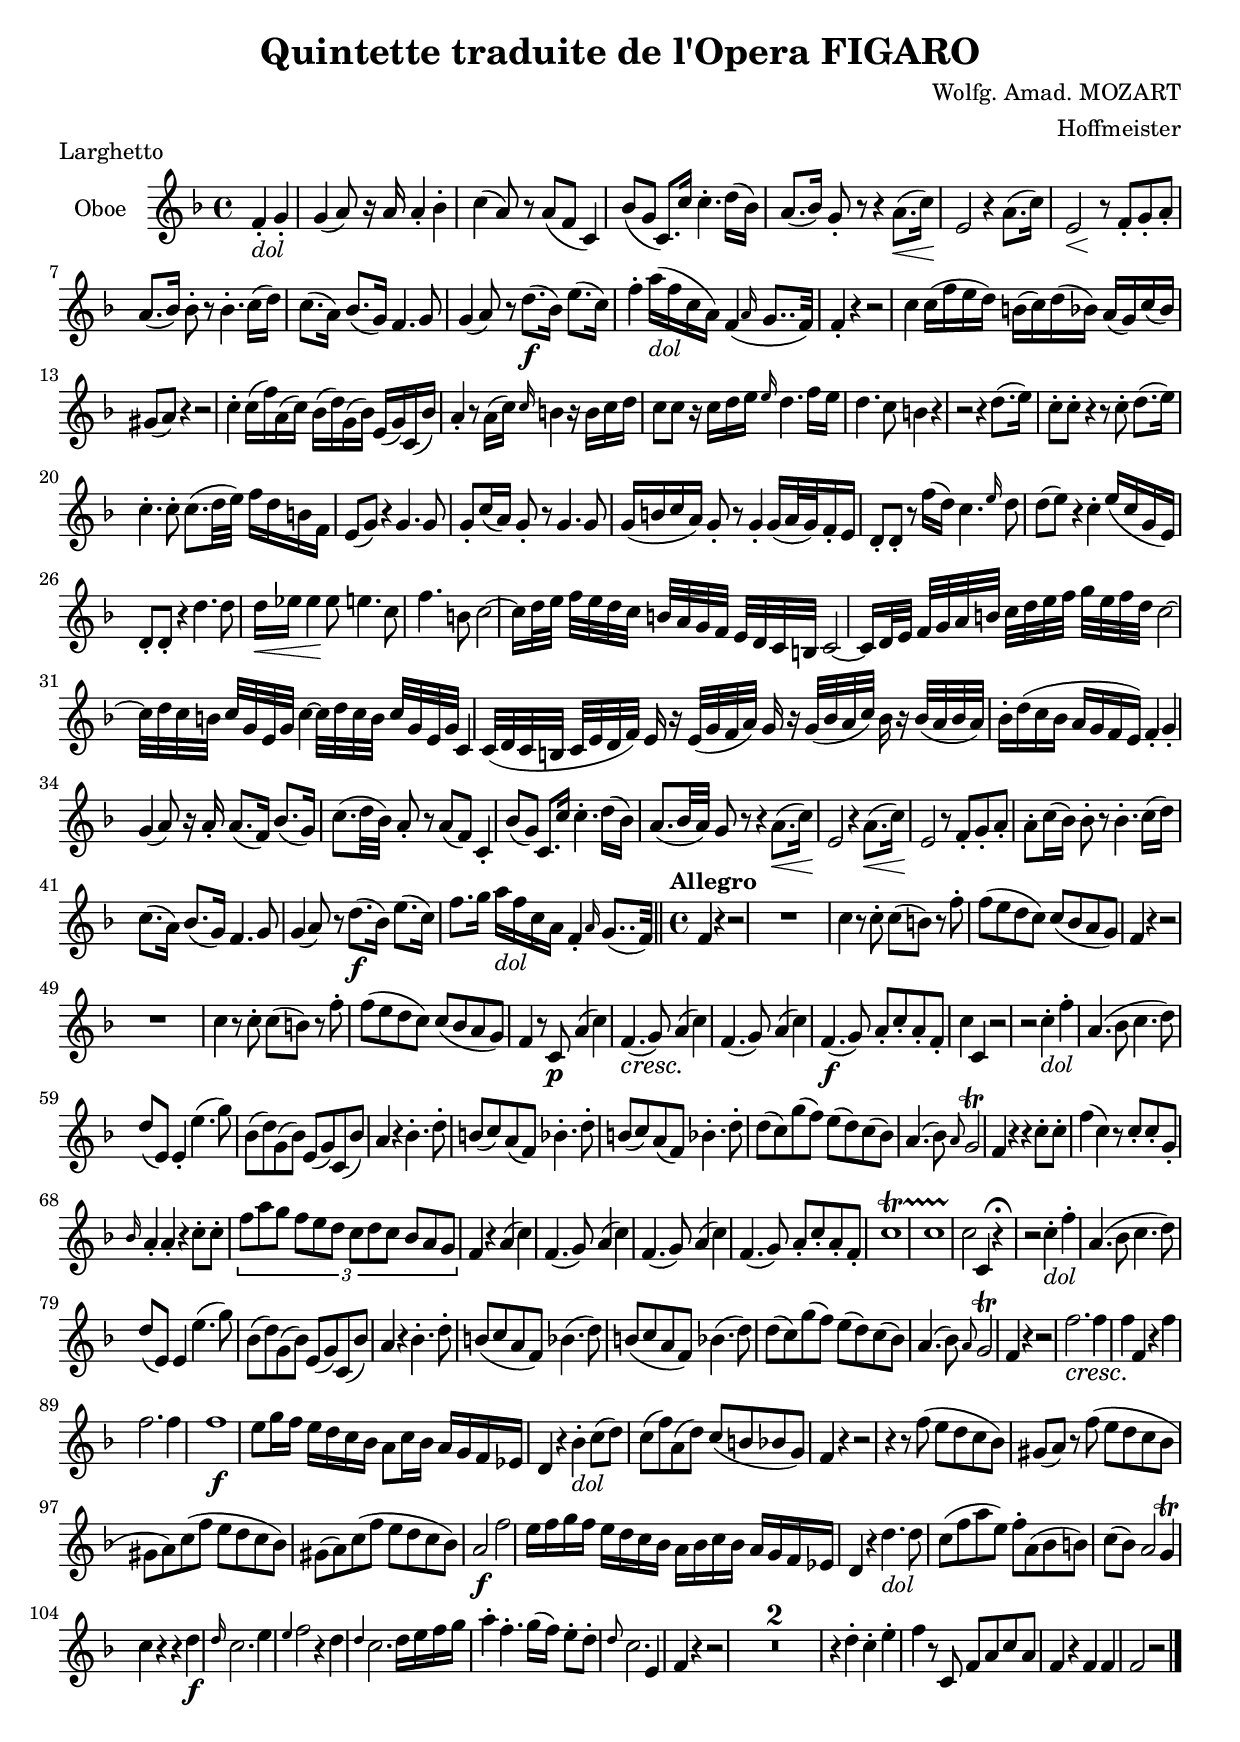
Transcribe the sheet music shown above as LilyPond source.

\version "2.18.2"
\language "english"

\include "defs.ily"
\version "2.18.2"
\language "english"

flute = \relative c'' {
  \override DynamicTextSpanner.style = #'none
  \startSettings d4-.-\dol e-. |
  e( fs8) r16 fs16 fs4-. g-. |
  a4( fs8) r8 fs( d a4) |
  g'8( e a,8.) a'16 a4.-. b16( g) |
  fs8.( g16) e8-. r8 r4 fs8.( \< a16) \! |
  cs,2 r4 fs8.( a16) |
  << cs,2 { s4 \< s4 \! } >> \ombr
  %% original line 2
  r8 d8-. e-. fs-. |
  fs8.( g16) g8-. r8 g4.-. a16( b) |
  a8.( fs16) g8.( e16) d4. e8 |
  e4( fs8) r8 b8.(-\f g16) cs8.( a16) |
  d4-. fs16(-\dol d a fs) d4( \grace fs16 e8.. d32) |
  d4-. r4 r2 |
  a'4 a16( d cs b) \ombr
  %% original line 3
  gs( a) b( g) fs( e) a( g) |
  es8( fs) r4 r2 |
  a4-. a16( d) fs,( a) g( b) e,( g) cs,( e) a,( g') |
  fs4-. r8 fs16( a) \grace a16 gs4 r16 gs16 a b |
  a8 a r16 a16 b cs16 \ombr
  %% original line 4
  \grace cs16 b4. d16 cs |
  b4. a8 gs4 r4 |
  r2 r4 b8.( cs16) |
  a8-. a-. r4 r8 a8-. b8.( cs16) |
  a4.-. a8-. a8.( b32 cs) d16 b gs d |
  cs8( e) r4 e4. e8 |
  e8-. a16( fs) e8-. r8 \ombr
  %% original line 5
  e4. e8 |
  e16( gs a fs) e8-. r8 e4-. e16( fs32 e) d16-. cs |
  b8-. b-. r8 d'16( b) a4. \grace cs16 b8 |
  b( cs) r4 a4-. cs16( a e cs) |
  b8-. b-. r4 b'4. b8 | b16 \< c c4 \! c8 \ombr
  %% original line 6
  cs4. a8 | d4. gs,8 a2~ |
  a16 b32 cs d[ cs b a] gs[ fs e d] cs b a gs a2~ |
  a16 b32 cs d[ e fs gs] a[ b cs d] e cs d b a2~ | \obr
  %% original line 7
  a32[ b a gs] a e cs e a4~ a32[ b a gs] a e cs e a,4 |
  a32([ b a gs] a cs b d) cs16 r16 cs32( e d fs) e16 r16 e32( g fs a) g16 r16 g32( fs g fs) | \obr
  %% original line 8
  g16-. b( a g fs e d cs) d4-. e-. |
  e4( fs8) r16 fs16-. fs8.( d16) g8.( e16) |
  a8.( b32 g) fs8-. r8 fs( d) a4-. |
  g'8( e) a,8. a'16 a4.-. b16( g) |
  fs8.( g32 fs) e8 r8 r4 fs8.( \< a16) \! | \obr
  %% original line 9
  cs,2 r4 fs8.( \< a16) \! |
  cs,2 r8 d8-. e-. fs-. |
  fs-. a16( g) g8-. r8 g4.-. a16( b) |
  a8.( fs16) g8.( e16) d4. e8 |
  e4( fs8) r8 b8.(-\f g16) cs8.( a16) |
  d8. e16 fs16-\dol d a fs \ombr
  %% original line 10
  d4-. \grace fs16 e8..( d32) \bar "||"
  \allegro \grace s4 d4 r4 r2 |
  R1*1 |
  a'4 r8 a8-. a( gs) r d'-. |
  d( cs b a) a( g fs e) |
  d4 r4 r2 |
  R1*1 |
  a'4 r8 a-. a( gs) r d'-. | \obr
  %% original line 11
  d( cs b a) a( g fs e) |
  d4 r8 a8-\p fs'4( a) |
  d,4.(-\cresc e8) fs4( a) |
  d,4.( e8) fs4( a) |
  d,4.-\f( e8) fs-. a-. fs-. d-. |
  a'4 a, r2 | \obr
  %% original line 12 (last line of page 1)
  r2 a'4-.-\dol d-. |
  fs,4.( g8 a4. b8) |
  b( cs,) cs4-. cs'4.( e8) |
  g,( b) e,( g) cs,( e) a,( g') |
  fs4 r g4.-. b8-. |
  gs8( a) fs( d) \ombr
  %% original line 1 of page 2
  g4.-. b8-. |
  gs8( a) fs( d) g4.-. b8-. |
  b( a) e'( d) cs( b) a( g) |
  fs4.( g8) \grace fs8 e2-\trill |
  d4 r r a'8-. a-. |
  d4( a) r8 a-. a-. e-. | \obr
  %% original line 2
  \grace g16 fs4-. fs-. r a8-. a-. |
  \tuplet 3/2 { d8 fs e d cs b a b a g fs e } |
  d4 r fs( a) |
  d,4.( e8) fs4( a) |
  d,4.( e8) fs4( a) |
  d,4.( e8) \ombr
  %% original line 3
  fs8-. a-. fs-. d-. |
  a'1 \startTrillSpan |
  a1 |
  a2 \stopTrillSpan a,4 r \fermata |
  r2 a'4-.-\dol d-. |
  fs,4.( g8 a4. b8) |
  b( cs,) cs4 cs'4.( e8) |
  g,8( b) e,( g) \ombr
  %% original line 4
  cs,( e) a,( g') |
  fs4 r g4.-. b8-. |
  gs( a fs d) g4.( b8) |
  gs( a fs d) g4.( b8) |
  b( a) e'( d) cs( b) a( g) | \obr
  %% original line 5
  fs4.( g8) \grace fs8 e2 -\trill |
  d4 r r2 |
  d'2.-\cresc d4 |
  d d, r d' |
  d2. d4 |
  d1-\f
  cs8 e16 d cs b a g \ombr
  %% original line 6
  fs8 a16 g fs e d c |
  b4 r g'-.-\dol a8( b) |
  a( d) fs,( b) a( gs g e) |
  d4 r r2 |
  r4 r8 d'8( cs b a g) | \obr
  %% original line 7
  es8( fs) r d'8( cs b a g |
  es8 fs) a( d cs b a g) |
  es8( fs) a( d cs b a g) |
  fs2-\f d'2 | \obr
  %% original line 8
  cs16 d e d cs b a g fs g a g fs e d c |
  b4 r b'4.-\dol b8 |
  a8( d fs cs) d-. fs,( g gs) |
  a8( g) fs2 e4-\trill | \obr
  %% original line 9
  a4 r r b-\f |
  \grace b16 a2. cs4 |
  \grace cs4 d2 r4 b |
  \grace b a2. b16 cs d e |
  fs4-. d4.-. e16( d) cs8-. b-. | \obr
  %% original line 10
  \grace b8 a2. cs,4 |
  d4 r r2 |
  R1*2 |
  r4 b'4-. a-. cs-. |
  d r8 a,8 d fs a fs |
  d4 r d d | \obr
  %% original last line
  d2 r2 \bar "|."
}



\book {
  \paper {
    page-count = 1
  }
  \score {
    \header { piece = "Larghetto" }
    \new Staff \with { instrumentName = #"Oboe" } << \removeWithTag #'originalBreak { \transpose d f, \flute } >>
    \layout {
      \context {
        \Score
        \override SpacingSpanner.common-shortest-duration = #(ly:make-moment 1/1)
      }
    }
  }
}

